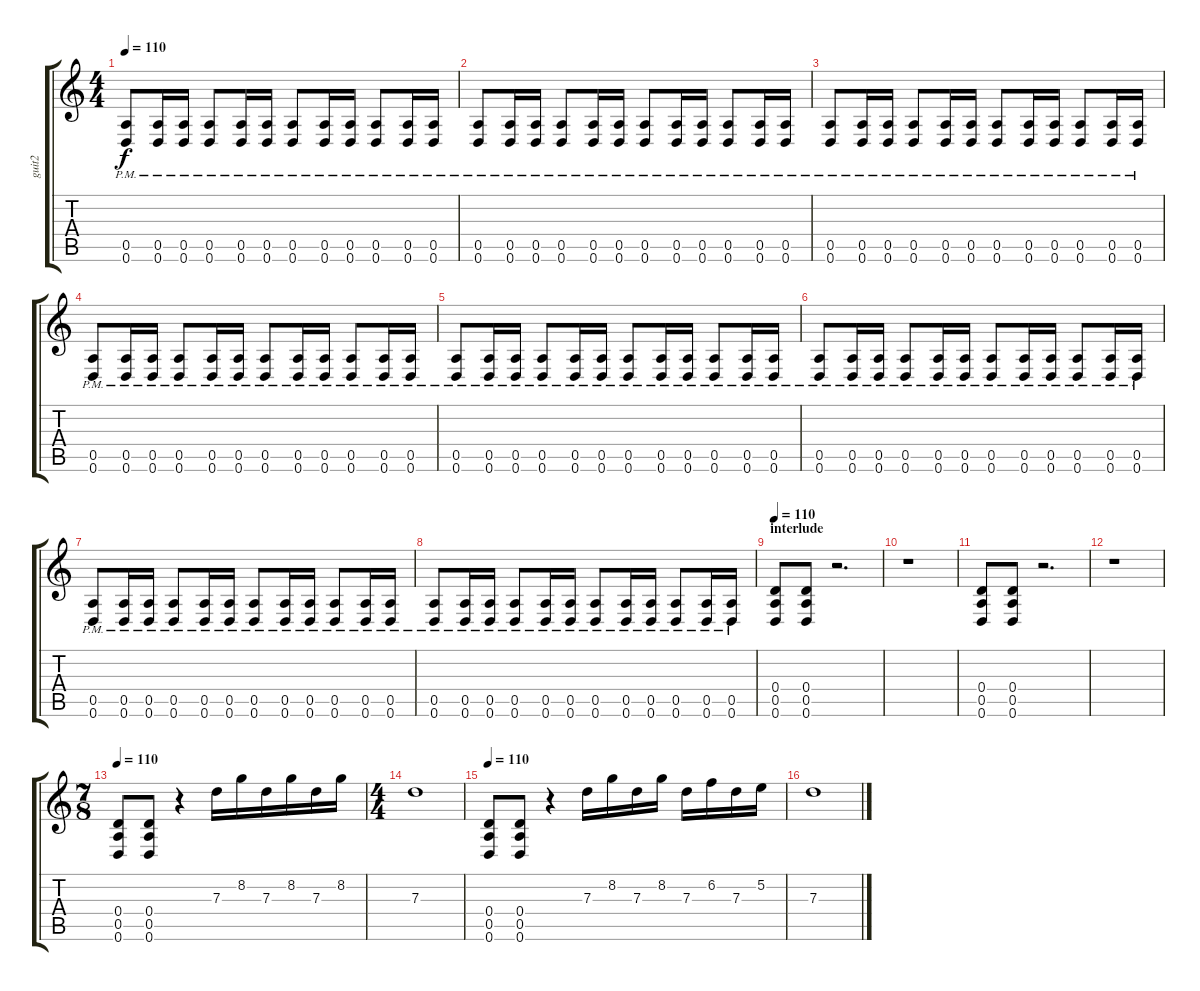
\track ("guit2" "guit2") {instrument electricguitarclean}
\staff {score tabs}
\tuning (E4 B3 G3 D3 A2 D2) {hide}
\ts (4 4)
\tempo 110
\clef g2
\ks c
(0.5{pm} 0.6{pm}).8{dy f instrument distortionguitar} (0.5{pm} 0.6{pm}).16 (0.5{pm} 0.6{pm}).16 (0.5{pm} 0.6{pm}).8 (0.5{pm} 0.6{pm}).16 (0.5{pm} 0.6{pm}).16 (0.5{pm} 0.6{pm}).8 (0.5{pm} 0.6{pm}).16 (0.5{pm} 0.6{pm}).16 (0.5{pm} 0.6{pm}).8 (0.5{pm} 0.6{pm}).16 (0.5{pm} 0.6{pm}).16 |
(0.5{pm} 0.6{pm}).8 (0.5{pm} 0.6{pm}).16 (0.5{pm} 0.6{pm}).16 (0.5{pm} 0.6{pm}).8 (0.5{pm} 0.6{pm}).16 (0.5{pm} 0.6{pm}).16 (0.5{pm} 0.6{pm}).8 (0.5{pm} 0.6{pm}).16 (0.5{pm} 0.6{pm}).16 (0.5{pm} 0.6{pm}).8 (0.5{pm} 0.6{pm}).16 (0.5{pm} 0.6{pm}).16 |
(0.5{pm} 0.6{pm}).8 (0.5{pm} 0.6{pm}).16 (0.5{pm} 0.6{pm}).16 (0.5{pm} 0.6{pm}).8 (0.5{pm} 0.6{pm}).16 (0.5{pm} 0.6{pm}).16 (0.5{pm} 0.6{pm}).8 (0.5{pm} 0.6{pm}).16 (0.5{pm} 0.6{pm}).16 (0.5{pm} 0.6{pm}).8 (0.5{pm} 0.6{pm}).16 (0.5{pm} 0.6{pm}).16 |
(0.5{pm} 0.6{pm}).8 (0.5{pm} 0.6{pm}).16 (0.5{pm} 0.6{pm}).16 (0.5{pm} 0.6{pm}).8 (0.5{pm} 0.6{pm}).16 (0.5{pm} 0.6{pm}).16 (0.5{pm} 0.6{pm}).8 (0.5{pm} 0.6{pm}).16 (0.5{pm} 0.6{pm}).16 (0.5{pm} 0.6{pm}).8 (0.5{pm} 0.6{pm}).16 (0.5{pm} 0.6{pm}).16 |
(0.5{pm} 0.6{pm}).8 (0.5{pm} 0.6{pm}).16 (0.5{pm} 0.6{pm}).16 (0.5{pm} 0.6{pm}).8 (0.5{pm} 0.6{pm}).16 (0.5{pm} 0.6{pm}).16 (0.5{pm} 0.6{pm}).8 (0.5{pm} 0.6{pm}).16 (0.5{pm} 0.6{pm}).16 (0.5{pm} 0.6{pm}).8 (0.5{pm} 0.6{pm}).16 (0.5{pm} 0.6{pm}).16 |
(0.5{pm} 0.6{pm}).8 (0.5{pm} 0.6{pm}).16 (0.5{pm} 0.6{pm}).16 (0.5{pm} 0.6{pm}).8 (0.5{pm} 0.6{pm}).16 (0.5{pm} 0.6{pm}).16 (0.5{pm} 0.6{pm}).8 (0.5{pm} 0.6{pm}).16 (0.5{pm} 0.6{pm}).16 (0.5{pm} 0.6{pm}).8 (0.5{pm} 0.6{pm}).16 (0.5{pm} 0.6{pm}).16 |
(0.5{pm} 0.6{pm}).8 (0.5{pm} 0.6{pm}).16 (0.5{pm} 0.6{pm}).16 (0.5{pm} 0.6{pm}).8 (0.5{pm} 0.6{pm}).16 (0.5{pm} 0.6{pm}).16 (0.5{pm} 0.6{pm}).8 (0.5{pm} 0.6{pm}).16 (0.5{pm} 0.6{pm}).16 (0.5{pm} 0.6{pm}).8 (0.5{pm} 0.6{pm}).16 (0.5{pm} 0.6{pm}).16 |
(0.5{pm} 0.6{pm}).8 (0.5{pm} 0.6{pm}).16 (0.5{pm} 0.6{pm}).16 (0.5{pm} 0.6{pm}).8 (0.5{pm} 0.6{pm}).16 (0.5{pm} 0.6{pm}).16 (0.5{pm} 0.6{pm}).8 (0.5{pm} 0.6{pm}).16 (0.5{pm} 0.6{pm}).16 (0.5{pm} 0.6{pm}).8 (0.5{pm} 0.6{pm}).16 (0.5{pm} 0.6{pm}).16 |
\section ("" "interlude")
\tempo 110
(0.4 0.5 0.6).8{instrument distortionguitar} (0.4 0.5 0.6).8 r.2{d} |
r.1 |
(0.4 0.5 0.6).8 (0.4 0.5 0.6).8 r.2{d} |
r.1 |
\ts (7 8)
\tempo 110
(0.4 0.5 0.6).8{instrument distortionguitar} (0.4 0.5 0.6).8 r.4 7.3.16{instrument electricguitarclean} 8.2.16 7.3.16 8.2.16 7.3.16 8.2.16 |
\ts (4 4)
7.3.1 |
\tempo 110
(0.4 0.5 0.6).8{instrument distortionguitar} (0.4 0.5 0.6).8 r.4 7.3.16{instrument electricguitarclean} 8.2.16 7.3.16 8.2.16 7.3.16 6.2.16 7.3.16 5.2.16 |
7.3.1
